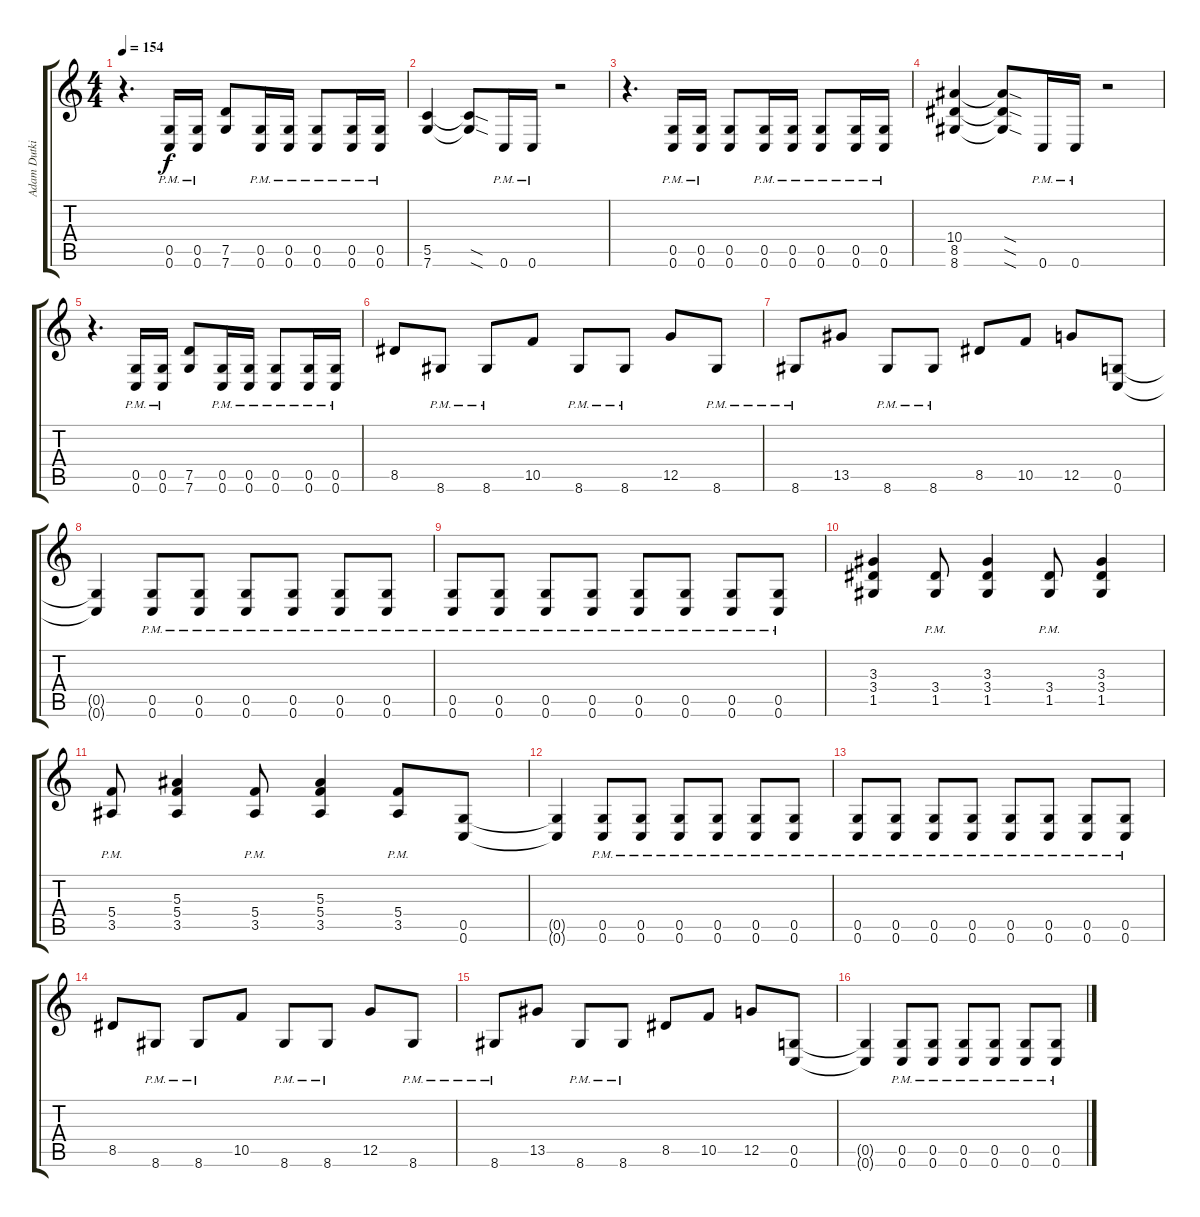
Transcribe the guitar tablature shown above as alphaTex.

\track ("Adam Dutkiewicz" "Adam Dutki") {instrument distortionguitar}
\staff {score tabs}
\tuning (D4 A3 F3 C3 G2 C2) {hide}
\ts (4 4)
\tempo 154
\clef g2
\ks c
r.4{d dy f} (0.5{pm} 0.6{pm}).16 (0.5{pm} 0.6{pm}).16 (7.5 7.6).8 (0.5{pm} 0.6{pm}).16 (0.5{pm} 0.6{pm}).16 (0.5{pm} 0.6{pm}).8 (0.5{pm} 0.6{pm}).16 (0.5{pm} 0.6{pm}).16 |
(5.5 7.6).4 (5.5{sod t} 7.6{sod t}).8 0.6{pm}.16 0.6{pm}.16 r.2 |
r.4{d} (0.5{pm} 0.6{pm}).16 (0.5{pm} 0.6{pm}).16 (0.5 0.6).8 (0.5{pm} 0.6{pm}).16 (0.5{pm} 0.6{pm}).16 (0.5{pm} 0.6{pm}).8 (0.5{pm} 0.6{pm}).16 (0.5{pm} 0.6{pm}).16 |
(10.4 8.5 8.6).4 (10.4{sod t} 8.5{sod t} 8.6{sod t}).8 0.6{pm}.16 0.6{pm}.16 r.2 |
r.4{d} (0.5{pm} 0.6{pm}).16 (0.5{pm} 0.6{pm}).16 (7.5 7.6).8 (0.5{pm} 0.6{pm}).16 (0.5{pm} 0.6{pm}).16 (0.5{pm} 0.6{pm}).8 (0.5{pm} 0.6{pm}).16 (0.5{pm} 0.6{pm}).16 |
8.5.8 8.6{pm}.8 8.6{pm}.8 10.5.8 8.6{pm}.8 8.6{pm}.8 12.5.8 8.6{pm}.8 |
8.6{pm}.8 13.5.8 8.6{pm}.8 8.6{pm}.8 8.5.8 10.5.8 12.5.8 (0.5 0.6).8 |
(0.5{t} 0.6{t}).4 (0.5{pm} 0.6{pm}).8 (0.5{pm} 0.6{pm}).8 (0.5{pm} 0.6{pm}).8 (0.5{pm} 0.6{pm}).8 (0.5{pm} 0.6{pm}).8 (0.5{pm} 0.6{pm}).8 |
(0.5{pm} 0.6{pm}).8 (0.5{pm} 0.6{pm}).8 (0.5{pm} 0.6{pm}).8 (0.5{pm} 0.6{pm}).8 (0.5{pm} 0.6{pm}).8 (0.5{pm} 0.6{pm}).8 (0.5{pm} 0.6{pm}).8 (0.5{pm} 0.6{pm}).8 |
(3.3 3.4 1.5).4 (3.4{pm} 1.5{pm}).8 (3.3 3.4 1.5).4 (3.4{pm} 1.5{pm}).8 (3.3 3.4 1.5).4 |
(5.4{pm} 3.5{pm}).8 (5.3 5.4 3.5).4 (5.4{pm} 3.5{pm}).8 (5.3 5.4 3.5).4 (5.4{pm} 3.5{pm}).8 (0.5 0.6).8 |
(0.5{t} 0.6{t}).4 (0.5{pm} 0.6{pm}).8 (0.5{pm} 0.6{pm}).8 (0.5{pm} 0.6{pm}).8 (0.5{pm} 0.6{pm}).8 (0.5{pm} 0.6{pm}).8 (0.5{pm} 0.6{pm}).8 |
(0.5{pm} 0.6{pm}).8 (0.5{pm} 0.6{pm}).8 (0.5{pm} 0.6{pm}).8 (0.5{pm} 0.6{pm}).8 (0.5{pm} 0.6{pm}).8 (0.5{pm} 0.6{pm}).8 (0.5{pm} 0.6{pm}).8 (0.5{pm} 0.6{pm}).8 |
8.5.8 8.6{pm}.8 8.6{pm}.8 10.5.8 8.6{pm}.8 8.6{pm}.8 12.5.8 8.6{pm}.8 |
8.6{pm}.8 13.5.8 8.6{pm}.8 8.6{pm}.8 8.5.8 10.5.8 12.5.8 (0.5 0.6).8 |
(0.5{t} 0.6{t}).4 (0.5{pm} 0.6{pm}).8 (0.5{pm} 0.6{pm}).8 (0.5{pm} 0.6{pm}).8 (0.5{pm} 0.6{pm}).8 (0.5{pm} 0.6{pm}).8 (0.5{pm} 0.6{pm}).8
